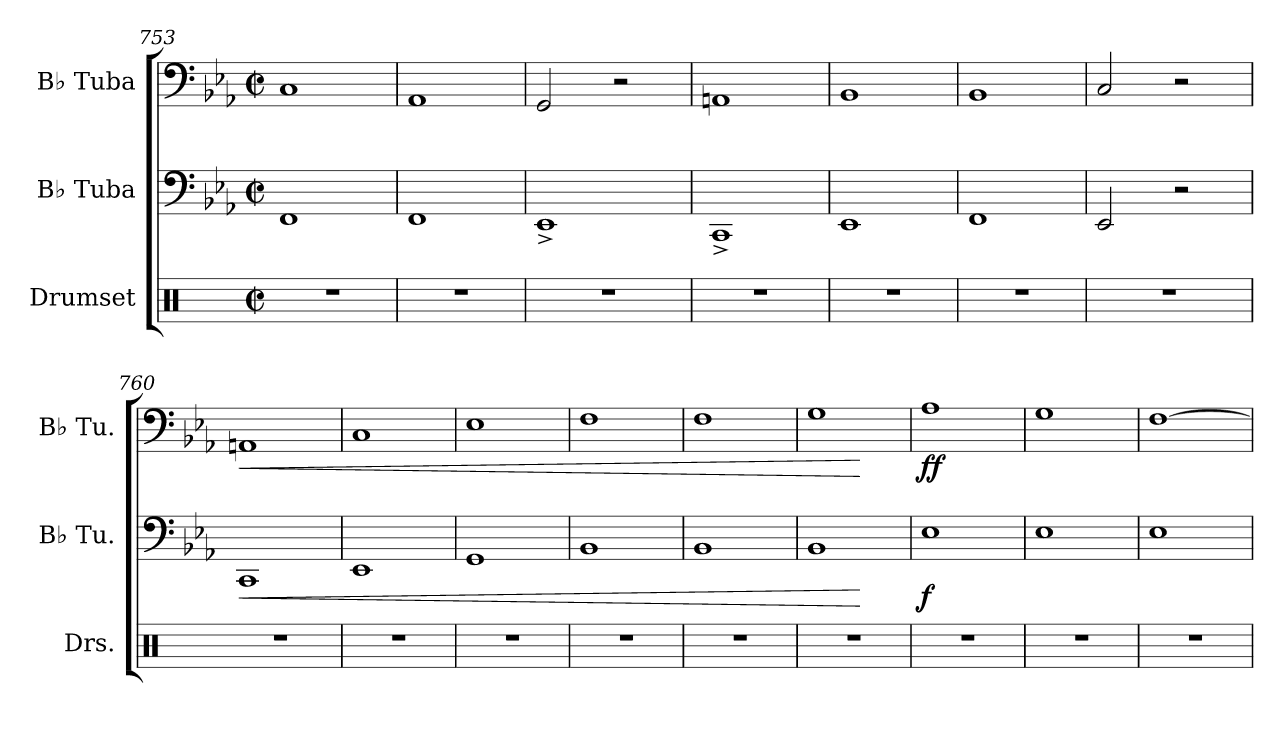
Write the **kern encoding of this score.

**kern	**kern	**dynam	**kern	**dynam
*part3	*part2	*part2	*part1	*part1
*staff3	*staff2	*staff2	*staff1	*staff1
*I"Drumset	*I"B♭ Tuba	*	*I"B♭ Tuba	*
*I'Drs.	*I'B♭ Tu.	*	*I'B♭ Tu.	*
*clefX	*clefF4	*	*clefF4	*
*k[]	*k[b-e-a-]	*	*k[b-e-a-]	*
*M2/2	*M2/2	*	*M2/2	*
*met(c|)	*met(c|)	*	*met(c|)	*
=753	=753	=753	=753	=753
1r	1FF	.	1C	.
=754	=754	=754	=754	=754
1r	1FF	.	1AA-	.
=755	=755	=755	=755	=755
1r	1EE-^	.	2GG/	.
.	.	.	2r	.
=756	=756	=756	=756	=756
1r	1CC^	.	1AAn	.
=757	=757	=757	=757	=757
1r	1EE-	.	1BB-	.
=758	=758	=758	=758	=758
1r	1FF	.	1BB-	.
=759	=759	=759	=759	=759
1r	2EE-/	.	2C/	.
.	2r	.	2r	.
!!LO:PB:g=z
=760	=760	=760	=760	=760
!	!	!LO:HP:b	!	!LO:HP:b
1r	1CC	<	1AAn	<
=761	=761	=761	=761	=761
1r	1EE-	.	1C	.
=762	=762	=762	=762	=762
1r	1GG	.	1E-	.
=763	=763	=763	=763	=763
1r	1BB-	.	1F	.
=764	=764	=764	=764	=764
1r	1BB-	.	1F	.
=765	=765	=765	=765	=765
1r	1BB-	.	1G	.
.	.	[	.	[
=766	=766	=766	=766	=766
!	!	!LO:DY:b	!	!LO:DY:b
1r	1E-	f	1A-	ff
=767	=767	=767	=767	=767
1r	1E-	.	1G	.
=768	=768	=768	=768	=768
1r	1E-	.	[1F	.
=	=	=	=	=
*-	*-	*-	*-	*-
